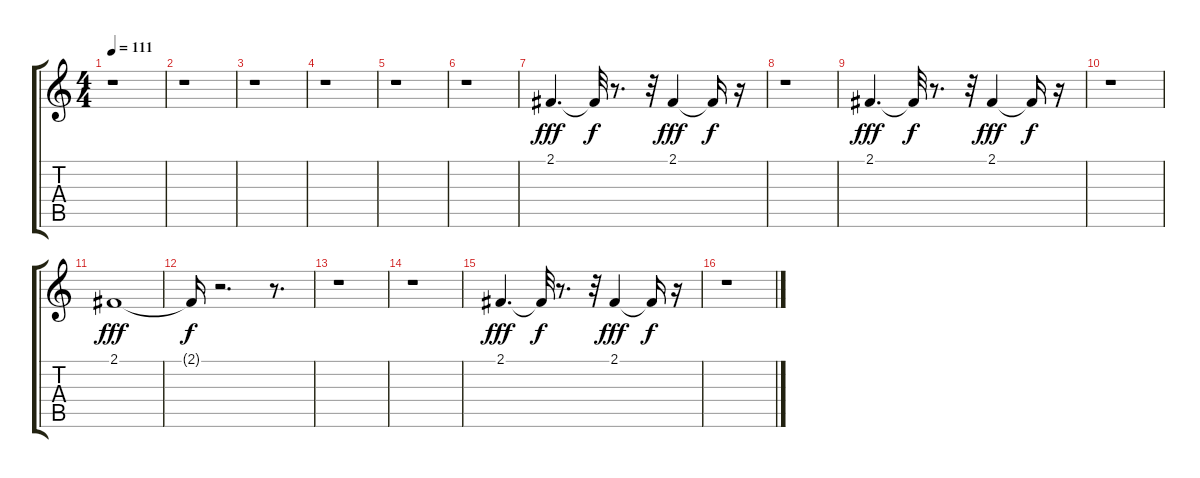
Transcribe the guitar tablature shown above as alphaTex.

\track "" {instrument synthstrings1}
\staff {score tabs}
\tuning (E4 B3 G3 D3 A2 E2) {hide}
\ts (4 4)
\tempo 111
\clef g2
\ks c
r.1{dy f} |
r.1 |
r.1 |
r.1 |
r.1 |
r.1 |
2.1.4{d dy fff} 2.1{t}.32{dy f} r.8{d} r.32 2.1.4{dy fff} 2.1{t}.16{dy f} r.16 |
r.1 |
2.1.4{d dy fff} 2.1{t}.32{dy f} r.8{d} r.32 2.1.4{dy fff} 2.1{t}.16{dy f} r.16 |
r.1 |
2.1.1{dy fff} |
2.1{t}.16{dy f} r.2{d} r.8{d} |
r.1 |
r.1 |
2.1.4{d dy fff} 2.1{t}.32{dy f} r.8{d} r.32 2.1.4{dy fff} 2.1{t}.16{dy f} r.16 |
r.1
